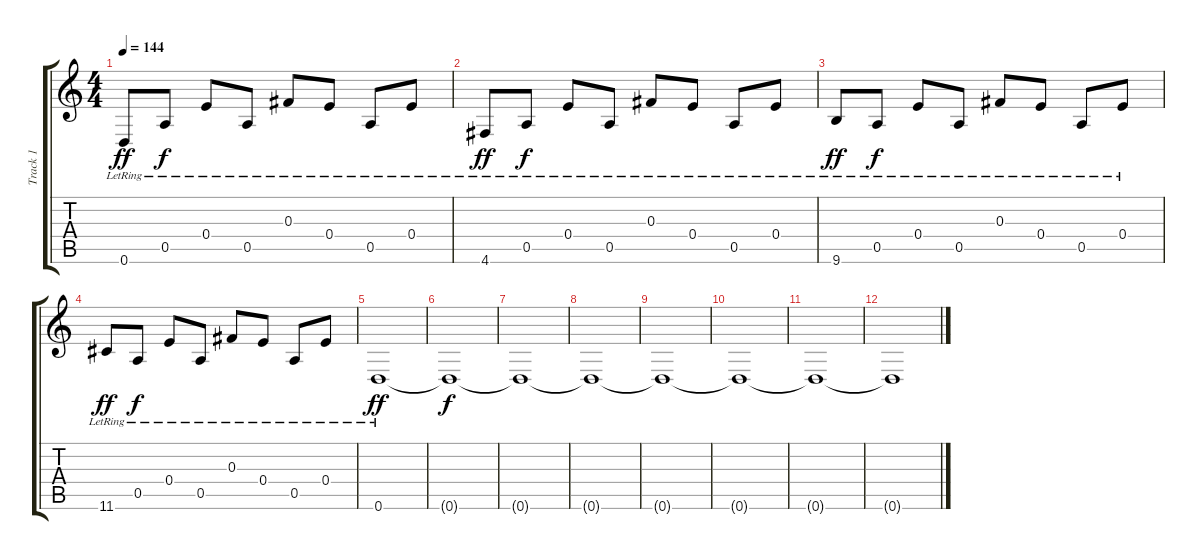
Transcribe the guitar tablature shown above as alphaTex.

\track ("Track 1" "Track 1") {instrument electricguitarjazz}
\staff {score tabs}
\tuning (E4 B3 Gb3 E3 A2 D2) {hide}
\ts (4 4)
\tempo 144
\clef g2
\ks c
0.6{lr}.8{dy ff} 0.5{lr}.8{dy f} 0.4{lr}.8 0.5{lr}.8 0.3{lr}.8 0.4{lr}.8 0.5{lr}.8 0.4{lr}.8 |
4.6{lr}.8{dy ff} 0.5{lr}.8{dy f} 0.4{lr}.8 0.5{lr}.8 0.3{lr}.8 0.4{lr}.8 0.5{lr}.8 0.4{lr}.8 |
9.6{lr}.8{dy ff} 0.5{lr}.8{dy f} 0.4{lr}.8 0.5{lr}.8 0.3{lr}.8 0.4{lr}.8 0.5{lr}.8 0.4{lr}.8 |
11.6{lr}.8{dy ff} 0.5{lr}.8{dy f} 0.4{lr}.8 0.5{lr}.8 0.3{lr}.8 0.4{lr}.8 0.5{lr}.8 0.4{lr}.8 |
0.6{lr}.1{dy ff} |
0.6{t}.1{dy f} |
0.6{t}.1 |
0.6{t}.1 |
0.6{t}.1 |
0.6{t}.1 |
0.6{t}.1 |
0.6{t}.1
